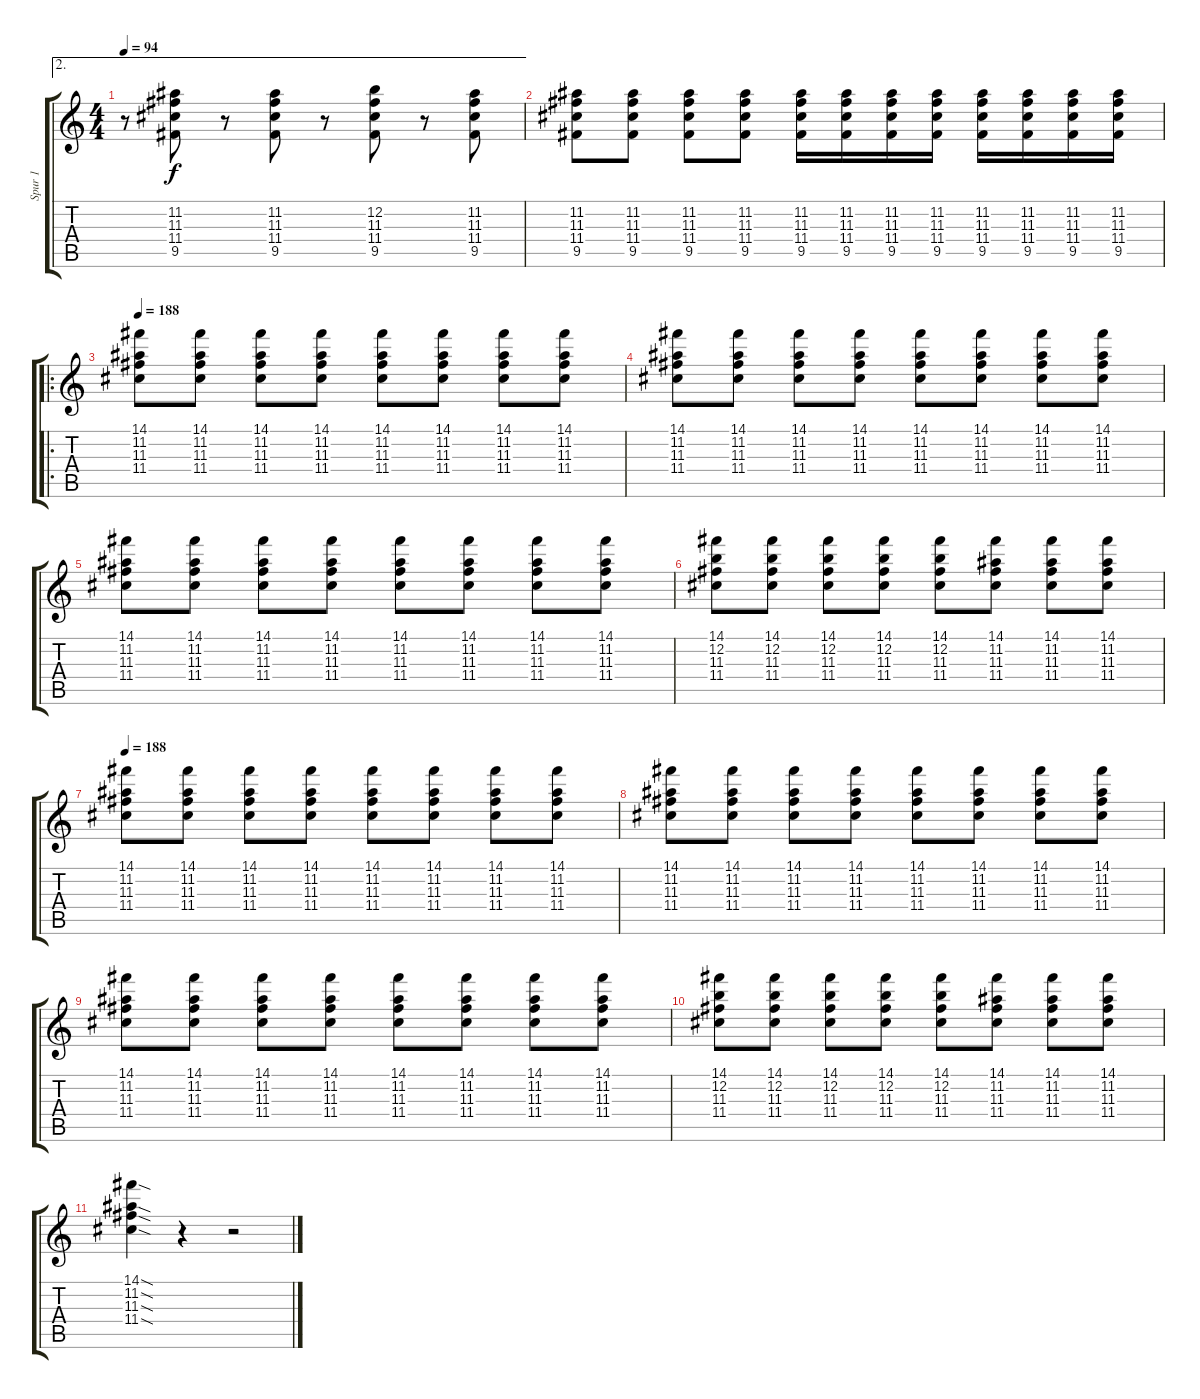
\track ("Spur 1" "Spur 1") {instrument distortionguitar}
\staff {score tabs}
\tuning (E4 B3 G3 D3 A2 E2) {hide}
\ae 2
\ts (4 4)
\tempo 94
\clef g2
\ks c
r.8{dy f} (11.2 11.3 11.4 9.5).8 r.8 (11.2 11.3 11.4 9.5).8 r.8 (12.2 11.3 11.4 9.5).8 r.8 (11.2 11.3 11.4 9.5).8 |
(11.2 11.3 11.4 9.5).8 (11.2 11.3 11.4 9.5).8 (11.2 11.3 11.4 9.5).8 (11.2 11.3 11.4 9.5).8 (11.2 11.3 11.4 9.5).16 (11.2 11.3 11.4 9.5).16 (11.2 11.3 11.4 9.5).16 (11.2 11.3 11.4 9.5).16 (11.2 11.3 11.4 9.5).16 (11.2 11.3 11.4 9.5).16 (11.2 11.3 11.4 9.5).16 (11.2 11.3 11.4 9.5).16 |
\ro
\tempo 188
(14.1 11.2 11.3 11.4).8 (14.1 11.2 11.3 11.4).8 (14.1 11.2 11.3 11.4).8 (14.1 11.2 11.3 11.4).8 (14.1 11.2 11.3 11.4).8 (14.1 11.2 11.3 11.4).8 (14.1 11.2 11.3 11.4).8 (14.1 11.2 11.3 11.4).8 |
(14.1 11.2 11.3 11.4).8 (14.1 11.2 11.3 11.4).8 (14.1 11.2 11.3 11.4).8 (14.1 11.2 11.3 11.4).8 (14.1 11.2 11.3 11.4).8 (14.1 11.2 11.3 11.4).8 (14.1 11.2 11.3 11.4).8 (14.1 11.2 11.3 11.4).8 |
(14.1 11.2 11.3 11.4).8 (14.1 11.2 11.3 11.4).8 (14.1 11.2 11.3 11.4).8 (14.1 11.2 11.3 11.4).8 (14.1 11.2 11.3 11.4).8 (14.1 11.2 11.3 11.4).8 (14.1 11.2 11.3 11.4).8 (14.1 11.2 11.3 11.4).8 |
(14.1 12.2 11.3 11.4).8 (14.1 12.2 11.3 11.4).8 (14.1 12.2 11.3 11.4).8 (14.1 12.2 11.3 11.4).8 (14.1 12.2 11.3 11.4).8 (14.1 11.2 11.3 11.4).8 (14.1 11.2 11.3 11.4).8 (14.1 11.2 11.3 11.4).8 |
\tempo 188
(14.1 11.2 11.3 11.4).8 (14.1 11.2 11.3 11.4).8 (14.1 11.2 11.3 11.4).8 (14.1 11.2 11.3 11.4).8 (14.1 11.2 11.3 11.4).8 (14.1 11.2 11.3 11.4).8 (14.1 11.2 11.3 11.4).8 (14.1 11.2 11.3 11.4).8 |
(14.1 11.2 11.3 11.4).8 (14.1 11.2 11.3 11.4).8 (14.1 11.2 11.3 11.4).8 (14.1 11.2 11.3 11.4).8 (14.1 11.2 11.3 11.4).8 (14.1 11.2 11.3 11.4).8 (14.1 11.2 11.3 11.4).8 (14.1 11.2 11.3 11.4).8 |
(14.1 11.2 11.3 11.4).8 (14.1 11.2 11.3 11.4).8 (14.1 11.2 11.3 11.4).8 (14.1 11.2 11.3 11.4).8 (14.1 11.2 11.3 11.4).8 (14.1 11.2 11.3 11.4).8 (14.1 11.2 11.3 11.4).8 (14.1 11.2 11.3 11.4).8 |
(14.1 12.2 11.3 11.4).8 (14.1 12.2 11.3 11.4).8 (14.1 12.2 11.3 11.4).8 (14.1 12.2 11.3 11.4).8 (14.1 12.2 11.3 11.4).8 (14.1 11.2 11.3 11.4).8 (14.1 11.2 11.3 11.4).8 (14.1 11.2 11.3 11.4).8 |
(14.1{sod} 11.2{sod} 11.3{sod} 11.4{sod}).4 r.4 r.2
